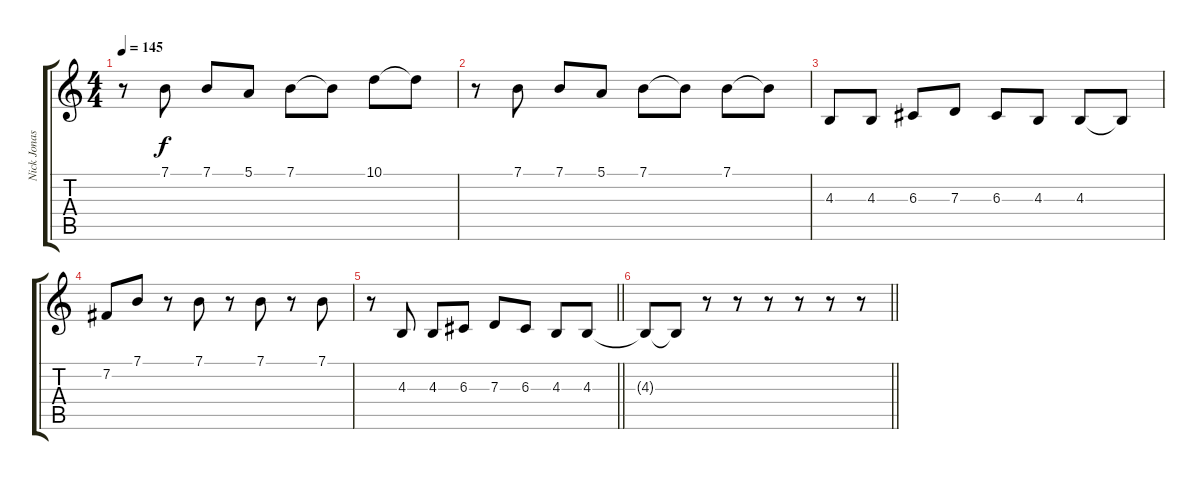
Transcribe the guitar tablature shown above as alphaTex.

\track ("Nick Jonas" "Nick Jonas") {instrument altosax}
\staff {score tabs}
\tuning (E4 B3 G3 D3 A2 E2) {hide}
\ts (4 4)
\tempo 145
\clef g2
\ks c
r.8{dy f} 7.1.8 7.1.8 5.1.8 7.1.8 7.1{t}.8 10.1.8 10.1{t}.8 |
r.8 7.1.8 7.1.8 5.1.8 7.1.8 7.1{t}.8 7.1.8 7.1{t}.8 |
4.3.8 4.3.8 6.3.8 7.3.8 6.3.8 4.3.8 4.3.8 4.3{t}.8 |
7.2.8 7.1.8 r.8 7.1.8 r.8 7.1.8 r.8 7.1.8 |
\barLineRight lightlight
r.8 4.3.8 4.3.8 6.3.8 7.3.8 6.3.8 4.3.8 4.3.8 |
\barLineRight lightlight
4.3{t}.8 4.3{t}.8 r.8 r.8 r.8 r.8 r.8 r.8
